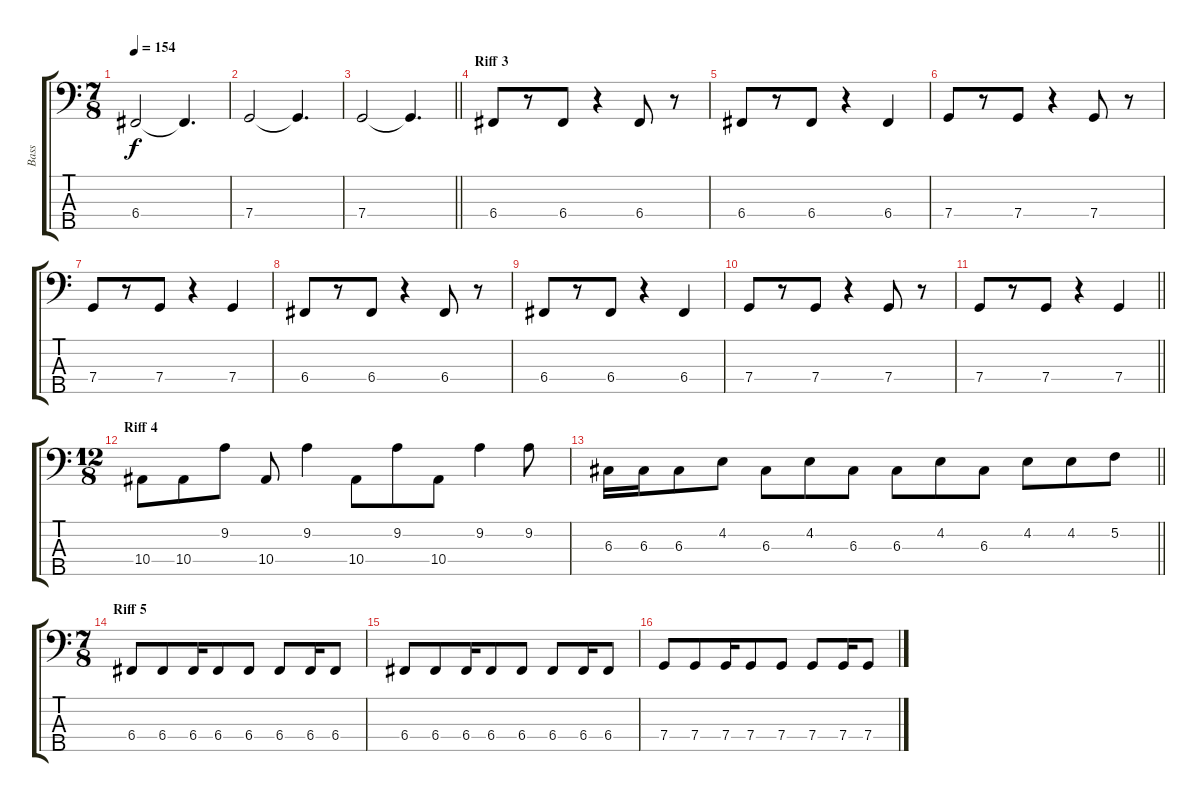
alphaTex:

\track ("Bass" "Bass") {instrument electricbasspick}
\staff {score tabs}
\tuning (F2 C2 G1 C1 A0) {hide}
\ts (7 8)
\tempo 154
\clef f4
\ks c
6.4.2{dy f} 6.4{t}.4{d} |
7.4.2 7.4{t}.4{d} |
\barLineRight lightlight
7.4.2 7.4{t}.4{d} |
\section ("" "Riff 3")
6.4.8 r.8 6.4.8 r.4 6.4.8 r.8 |
6.4.8 r.8 6.4.8 r.4 6.4.4 |
7.4.8 r.8 7.4.8 r.4 7.4.8 r.8 |
7.4.8 r.8 7.4.8 r.4 7.4.4 |
6.4.8 r.8 6.4.8 r.4 6.4.8 r.8 |
6.4.8 r.8 6.4.8 r.4 6.4.4 |
7.4.8 r.8 7.4.8 r.4 7.4.8 r.8 |
\barLineRight lightlight
7.4.8 r.8 7.4.8 r.4 7.4.4 |
\ts (12 8)
\section ("" "Riff 4")
10.4.8 10.4.8 9.2.8 10.4.8 9.2.4 10.4.8 9.2.8 10.4.8 9.2.4 9.2.8 |
\barLineRight lightlight
6.3.16 6.3.16 6.3.8 4.2.8 6.3.8 4.2.8 6.3.8 6.3.8 4.2.8 6.3.8 4.2.8 4.2.8 5.2.8 |
\ts (7 8)
\section ("" "Riff 5")
6.4.8 6.4.8 6.4.16 6.4.8 6.4.8 6.4.8 6.4.16 6.4.8 |
6.4.8 6.4.8 6.4.16 6.4.8 6.4.8 6.4.8 6.4.16 6.4.8 |
7.4.8 7.4.8 7.4.16 7.4.8 7.4.8 7.4.8 7.4.16 7.4.8
